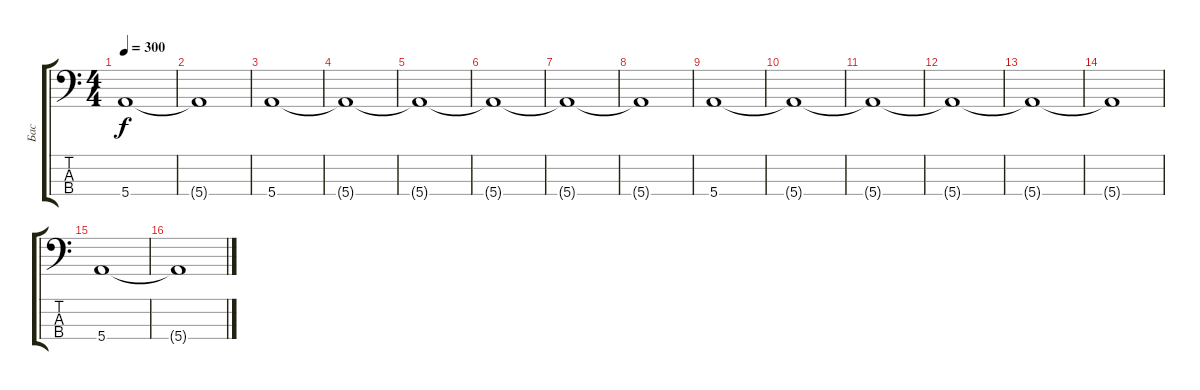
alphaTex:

\track ("Бас" "Бас") {instrument electricbasspick}
\staff {score tabs}
\tuning (G2 D2 A1 E1) {hide}
\ts (4 4)
\tempo 300
\clef f4
\ks c
5.4{t}.1{dy f} |
5.4{t}.1 |
5.4.1 |
5.4{t}.1 |
5.4{t}.1 |
5.4{t}.1 |
5.4{t}.1 |
5.4{t}.1 |
5.4.1 |
5.4{t}.1 |
5.4{t}.1 |
5.4{t}.1 |
5.4{t}.1 |
5.4{t}.1 |
5.4.1 |
5.4{t}.1
